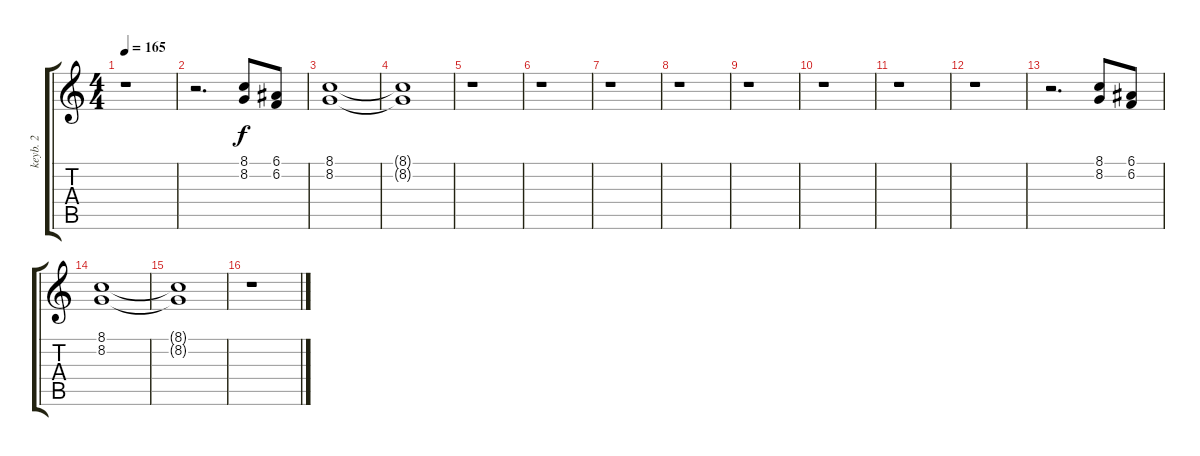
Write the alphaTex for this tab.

\track ("keyb. 2" "keyb. 2") {instrument frenchhorn}
\staff {score tabs}
\tuning (E4 B3 G3 D3 A2 E2) {hide}
\ts (4 4)
\tempo 165
\clef g2
\ks c
r.1{dy f} |
r.2{d} (8.1 8.2).8 (6.1 6.2).8 |
(8.1 8.2).1 |
(8.1{t} 8.2{t}).1 |
r.1 |
r.1 |
r.1 |
r.1 |
r.1 |
r.1 |
r.1 |
r.1 |
r.2{d} (8.1 8.2).8 (6.1 6.2).8 |
(8.1 8.2).1 |
(8.1{t} 8.2{t}).1 |
r.1
